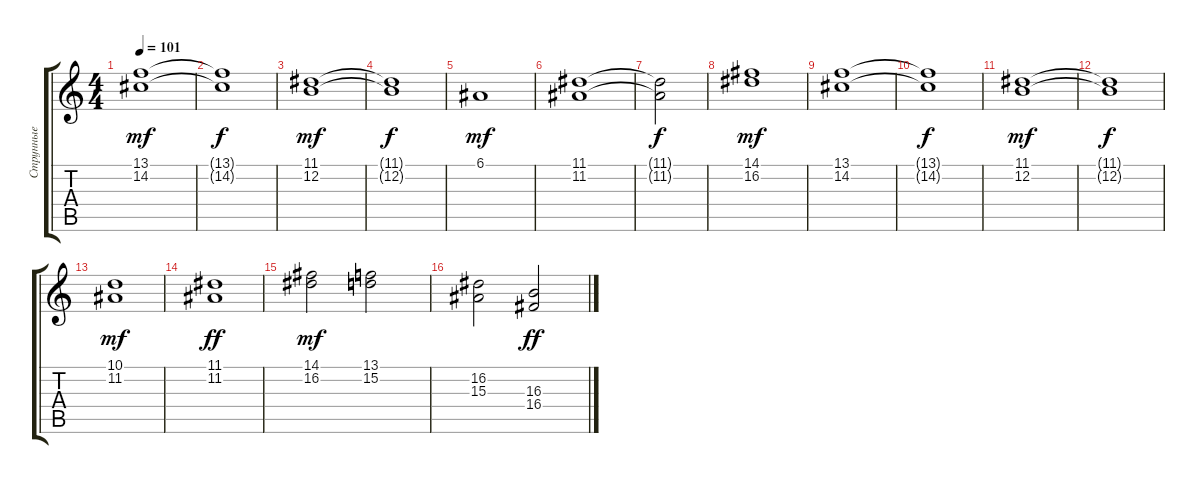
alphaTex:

\track ("Струнные" "Струнные") {instrument synthstrings1}
\staff {score tabs}
\tuning (E4 B3 G3 D3 A2 E2) {hide}
\ts (4 4)
\tempo 101
\clef g2
\ks c
(13.1 14.2).1{dy mf} |
(13.1{t} 14.2{t}).1{dy f} |
(11.1 12.2).1{dy mf} |
(11.1{t} 12.2{t}).1{dy f} |
6.1.1{dy mf} |
(11.1 11.2).1 |
(11.1{t} 11.2{t}).2{dy f} |
(14.1 16.2).1{dy mf} |
(13.1 14.2).1 |
(13.1{t} 14.2{t}).1{dy f} |
(11.1 12.2).1{dy mf} |
(11.1{t} 12.2{t}).1{dy f} |
(10.1 11.2).1{dy mf} |
(11.1 11.2).1{dy ff} |
(14.1 16.2).2{dy mf} (13.1 15.2).2 |
(16.2 15.3).2 (16.3 16.4).2{dy ff}
